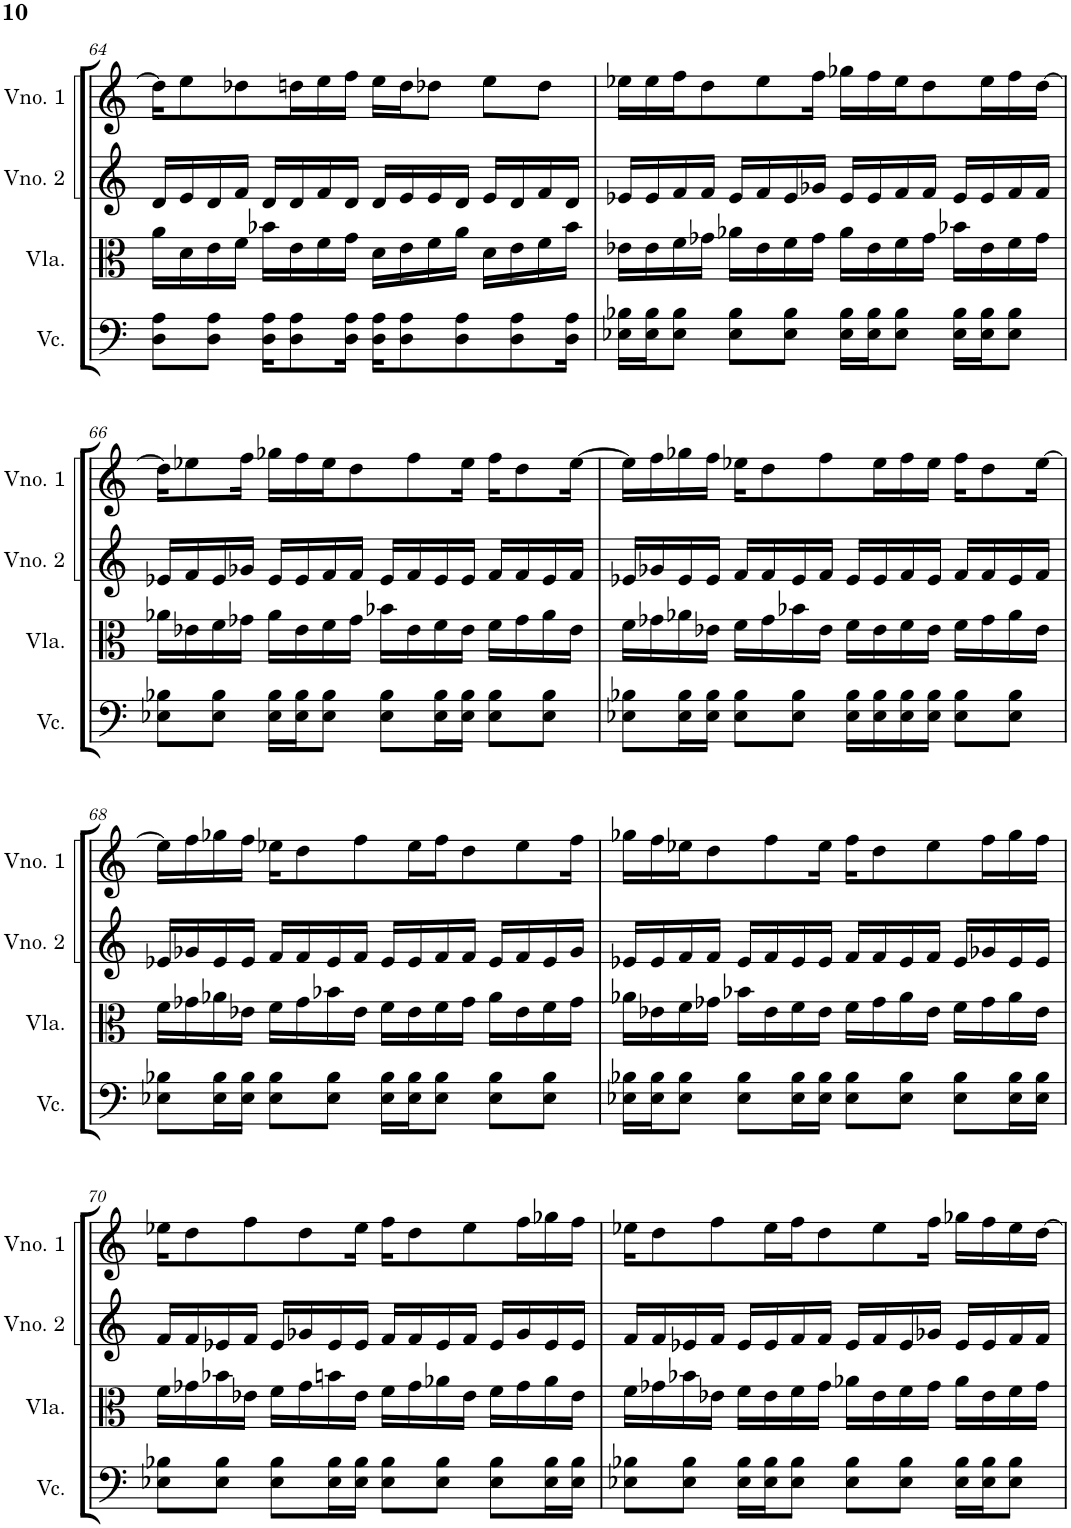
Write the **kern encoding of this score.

**kern	**kern	**kern	**kern
*part4	*part3	*part2	*part1
*staff4	*staff3	*staff2	*staff1
*I"Violoncelo	*I"Viola	*I"Violino 2	*I"Violino 1
*I'Vc.	*I'Vla.	*I'Vno. 2	*I'Vno. 1
!!LO:PB:g=z
*clefF4	*clefC3	*clefG2	*clefG2
*k[]	*k[]	*k[]	*k[]
*M4/4	*M4/4	*M4/4	*M4/4
=64	=64	=64	=64
8D\ 8A\L	16a\LL	16d/LL	16dd-\KL]
.	16d\	16e/	8ee\
8D\ 8A\J	16e\	16d/	.
.	16f\JJ	16f/JJ	8dd-X\
16D\ 16A\KL	16b-X\LL	16d/LL	.
8D\ 8A\	16e\	16d/	16ddn\L
.	16f\	16f/	16ee\
16D\ 16A\Jk	16g\JJ	16d/JJ	16ff\JJ
16D\ 16A\KL	16d\LL	16d/LL	16ee\LL
8D\ 8A\	16e\	16e/	16dd\J
.	16f\	16e/	8dd-X\J
8D\ 8A\	16a\JJ	16d/JJ	.
.	16d\LL	16e/LL	8ee\L
8D\ 8A\	16e\	16d/	.
.	16f\	16f/	8dd-\J
16D\ 16A\Jk	16b-\JJ	16d/JJ	.
=65	=65	=65	=65
16E-X\ 16B-X\LL	16e-X\LL	16e-X/LL	16ee-X\LL
16E-\ 16B-\J	16e-\	16e-/	16ee-\
8E-\ 8B-\J	16f\	16f/	16ff\J
.	16g-X\JJ	16f/JJ	8dd\
8E-\ 8B-\L	16a-X\LL	16e-/LL	.
.	16e-\	16f/	8ee-\
8E-\ 8B-\J	16f\	16e-/	.
.	16g-\JJ	16g-X/JJ	16ff\Jk
16E-\ 16B-\LL	16a-\LL	16e-/LL	16gg-X\LL
16E-\ 16B-\J	16e-\	16e-/	16ff\
8E-\ 8B-\J	16f\	16f/	16ee-\J
.	16g-\JJ	16f/JJ	8dd\
16E-\ 16B-\LL	16b-X\LL	16e-/LL	.
16E-\ 16B-\J	16e-\	16e-/	16ee-\L
8E-\ 8B-\J	16f\	16f/	16ff\
.	16g-\JJ	16f/JJ	[16dd\JJ
!!LO:LB:g=z
=66	=66	=66	=66
8E-X\ 8B-X\L	16a-X\LL	16e-X/LL	16dd\KL]
.	16e-X\	16f/	8ee-X\
8E-\ 8B-\J	16f\	16e-/	.
.	16g-X\JJ	16g-X/JJ	16ff\Jk
16E-\ 16B-\LL	16a-\LL	16e-/LL	16gg-X\LL
16E-\ 16B-\J	16e-\	16e-/	16ff\
8E-\ 8B-\J	16f\	16f/	16ee-\J
.	16g-\JJ	16f/JJ	8dd\
8E-\ 8B-\L	16b-X\LL	16e-/LL	.
.	16e-\	16f/	8ff\
16E-\ 16B-\L	16f\	16e-/	.
16E-\ 16B-\JJ	16e-\JJ	16e-/JJ	16ee-\Jk
8E-\ 8B-\L	16f\LL	16f/LL	16ff\KL
.	16g-\	16f/	8dd\
8E-\ 8B-\J	16a-\	16e-/	.
.	16e-\JJ	16f/JJ	[16ee-\Jk
=67	=67	=67	=67
8E-X\ 8B-X\L	16f\LL	16e-X/LL	16ee-\LL]
.	16g-X\	16g-X/	16ff\
16E-\ 16B-\L	16a-X\	16e-/	16gg-X\
16E-\ 16B-\JJ	16e-X\JJ	16e-/JJ	16ff\JJ
8E-\ 8B-\L	16f\LL	16f/LL	16ee-X\KL
.	16g-\	16f/	8dd\
8E-\ 8B-\J	16b-X\	16e-/	.
.	16e-\JJ	16f/JJ	8ff\
16E-\ 16B-\LL	16f\LL	16e-/LL	.
16E-\ 16B-\	16e-\	16e-/	16ee-\L
16E-\ 16B-\	16f\	16f/	16ff\
16E-\ 16B-\JJ	16e-\JJ	16e-/JJ	16ee-\JJ
8E-\ 8B-\L	16f\LL	16f/LL	16ff\KL
.	16g-\	16f/	8dd\
8E-\ 8B-\J	16a-\	16e-/	.
.	16e-\JJ	16f/JJ	[16ee-\Jk
!!LO:LB:g=z
=68	=68	=68	=68
8E-X\ 8B-X\L	16f\LL	16e-X/LL	16ee-\LL]
.	16g-X\	16g-X/	16ff\
16E-\ 16B-\L	16a-X\	16e-/	16gg-X\
16E-\ 16B-\JJ	16e-X\JJ	16e-/JJ	16ff\JJ
8E-\ 8B-\L	16f\LL	16f/LL	16ee-X\KL
.	16g-\	16f/	8dd\
8E-\ 8B-\J	16b-X\	16e-/	.
.	16e-\JJ	16f/JJ	8ff\
16E-\ 16B-\LL	16f\LL	16e-/LL	.
16E-\ 16B-\J	16e-\	16e-/	16ee-\L
8E-\ 8B-\J	16f\	16f/	16ff\J
.	16g-\JJ	16f/JJ	8dd\
8E-\ 8B-\L	16a-\LL	16e-/LL	.
.	16e-\	16f/	8ee-\
8E-\ 8B-\J	16f\	16e-/	.
.	16g-\JJ	16g-/JJ	16ff\Jk
=69	=69	=69	=69
16E-X\ 16B-X\LL	16a-X\LL	16e-X/LL	16gg-X\LL
16E-\ 16B-\J	16e-X\	16e-/	16ff\
8E-\ 8B-\J	16f\	16f/	16ee-X\J
.	16g-X\JJ	16f/JJ	8dd\
8E-\ 8B-\L	16b-X\LL	16e-/LL	.
.	16e-\	16f/	8ff\
16E-\ 16B-\L	16f\	16e-/	.
16E-\ 16B-\JJ	16e-\JJ	16e-/JJ	16ee-\Jk
8E-\ 8B-\L	16f\LL	16f/LL	16ff\KL
.	16g-\	16f/	8dd\
8E-\ 8B-\J	16a-\	16e-/	.
.	16e-\JJ	16f/JJ	8ee-\
8E-\ 8B-\L	16f\LL	16e-/LL	.
.	16g-\	16g-X/	16ff\L
16E-\ 16B-\L	16a-\	16e-/	16gg-\
16E-\ 16B-\JJ	16e-\JJ	16e-/JJ	16ff\JJ
!!LO:LB:g=z
=70	=70	=70	=70
8E-X\ 8B-X\L	16f\LL	16f/LL	16ee-X\KL
.	16g-X\	16f/	8dd\
8E-\ 8B-\J	16b-X\	16e-X/	.
.	16e-X\JJ	16f/JJ	8ff\
8E-\ 8B-\L	16f\LL	16e-/LL	.
.	16g-\	16g-X/	8dd\
16E-\ 16B-\L	16bn\	16e-/	.
16E-\ 16B-\JJ	16e-\JJ	16e-/JJ	16ee-\Jk
8E-\ 8B-\L	16f\LL	16f/LL	16ff\KL
.	16g-\	16f/	8dd\
8E-\ 8B-\J	16a-X\	16e-/	.
.	16e-\JJ	16f/JJ	8ee-\
8E-\ 8B-\L	16f\LL	16e-/LL	.
.	16g-\	16g-/	16ff\L
16E-\ 16B-\L	16a-\	16e-/	16gg-X\
16E-\ 16B-\JJ	16e-\JJ	16e-/JJ	16ff\JJ
=71	=71	=71	=71
8E-X\ 8B-X\L	16f\LL	16f/LL	16ee-X\KL
.	16g-X\	16f/	8dd\
8E-\ 8B-\J	16b-X\	16e-X/	.
.	16e-X\JJ	16f/JJ	8ff\
16E-\ 16B-\LL	16f\LL	16e-/LL	.
16E-\ 16B-\J	16e-\	16e-/	16ee-\L
8E-\ 8B-\J	16f\	16f/	16ff\J
.	16g-\JJ	16f/JJ	8dd\
8E-\ 8B-\L	16a-X\LL	16e-/LL	.
.	16e-\	16f/	8ee-\
8E-\ 8B-\J	16f\	16e-/	.
.	16g-\JJ	16g-X/JJ	16ff\Jk
16E-\ 16B-\LL	16a-\LL	16e-/LL	16gg-X\LL
16E-\ 16B-\J	16e-\	16e-/	16ff\
8E-\ 8B-\J	16f\	16f/	16ee-\
.	16g-\JJ	16f/JJ	[16dd\JJ
=	=	=	=
*-	*-	*-	*-
